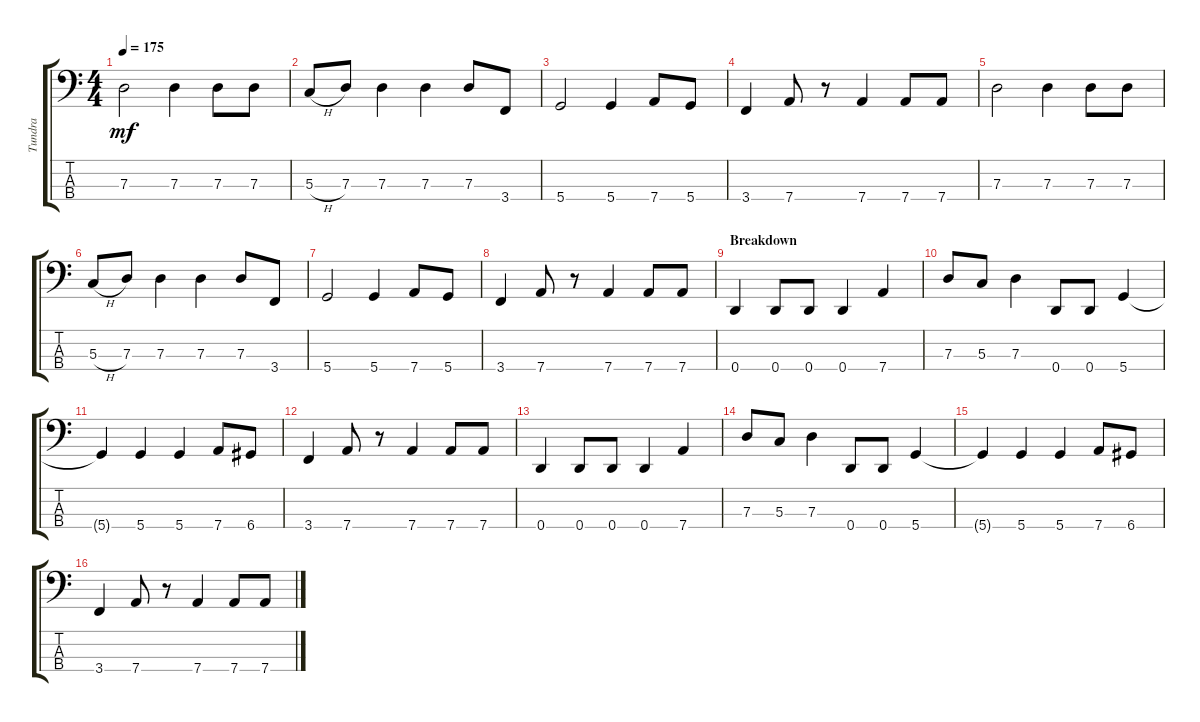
\track ("Tundra" "Tundra") {instrument electricbasspick}
\staff {score tabs}
\tuning (F2 C2 G1 D1) {hide}
\ts (4 4)
\tempo 175
\clef f4
\ks c
7.3.2{dy mf} 7.3.4 7.3.8 7.3.8 |
5.3{h}.8 7.3.8 7.3.4 7.3.4 7.3.8 3.4.8 |
5.4.2 5.4.4 7.4.8 5.4.8 |
3.4.4 7.4.8 r.8 7.4.4 7.4.8 7.4.8 |
7.3.2 7.3.4 7.3.8 7.3.8 |
5.3{h}.8 7.3.8 7.3.4 7.3.4 7.3.8 3.4.8 |
5.4.2 5.4.4 7.4.8 5.4.8 |
3.4.4 7.4.8 r.8 7.4.4 7.4.8 7.4.8 |
\section ("" "Breakdown")
0.4.4 0.4.8 0.4.8 0.4.4 7.4.4 |
7.3.8 5.3.8 7.3.4 0.4.8 0.4.8 5.4.4 |
5.4{t}.4 5.4.4 5.4.4 7.4.8 6.4.8 |
3.4.4 7.4.8 r.8 7.4.4 7.4.8 7.4.8 |
0.4.4 0.4.8 0.4.8 0.4.4 7.4.4 |
7.3.8 5.3.8 7.3.4 0.4.8 0.4.8 5.4.4 |
5.4{t}.4 5.4.4 5.4.4 7.4.8 6.4.8 |
3.4.4 7.4.8 r.8 7.4.4 7.4.8 7.4.8
